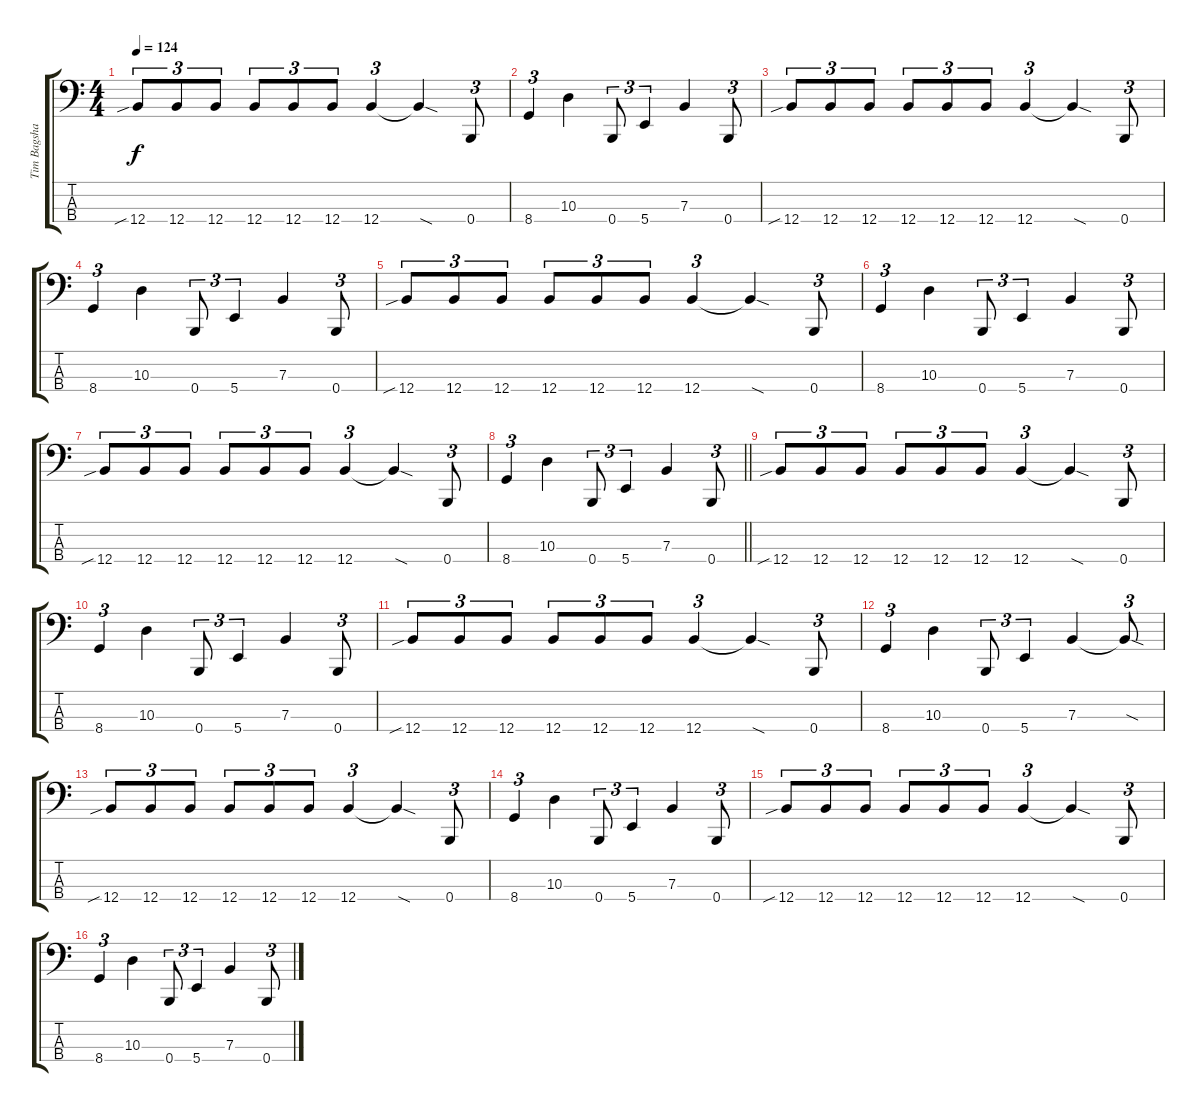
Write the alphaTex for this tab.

\track ("Tim Bagshaw" "Tim Bagsha") {instrument electricbassfinger}
\staff {score tabs}
\tuning (D2 A1 E1 B0) {hide}
\ts (4 4)
\section ("" "")
\tempo 124
\clef f4
\ks c
12.4{sib}.8{tu (3 2) dy f} 12.4.8{tu (3 2)} 12.4.8{tu (3 2)} 12.4.8{tu (3 2)} 12.4.8{tu (3 2)} 12.4.8{tu (3 2)} 12.4.4{tu (3 2)} 12.4{sod t}.4 0.4.8{tu (3 2)} |
8.4.4{tu (3 2)} 10.3.4 0.4.8{tu (3 2)} 5.4.4{tu (3 2)} 7.3.4 0.4.8{tu (3 2)} |
12.4{sib}.8{tu (3 2)} 12.4.8{tu (3 2)} 12.4.8{tu (3 2)} 12.4.8{tu (3 2)} 12.4.8{tu (3 2)} 12.4.8{tu (3 2)} 12.4.4{tu (3 2)} 12.4{sod t}.4 0.4.8{tu (3 2)} |
8.4.4{tu (3 2)} 10.3.4 0.4.8{tu (3 2)} 5.4.4{tu (3 2)} 7.3.4 0.4.8{tu (3 2)} |
12.4{sib}.8{tu (3 2)} 12.4.8{tu (3 2)} 12.4.8{tu (3 2)} 12.4.8{tu (3 2)} 12.4.8{tu (3 2)} 12.4.8{tu (3 2)} 12.4.4{tu (3 2)} 12.4{sod t}.4 0.4.8{tu (3 2)} |
8.4.4{tu (3 2)} 10.3.4 0.4.8{tu (3 2)} 5.4.4{tu (3 2)} 7.3.4 0.4.8{tu (3 2)} |
12.4{sib}.8{tu (3 2)} 12.4.8{tu (3 2)} 12.4.8{tu (3 2)} 12.4.8{tu (3 2)} 12.4.8{tu (3 2)} 12.4.8{tu (3 2)} 12.4.4{tu (3 2)} 12.4{sod t}.4 0.4.8{tu (3 2)} |
\barLineRight lightlight
8.4.4{tu (3 2)} 10.3.4 0.4.8{tu (3 2)} 5.4.4{tu (3 2)} 7.3.4 0.4.8{tu (3 2)} |
\section ("" "")
12.4{sib}.8{tu (3 2)} 12.4.8{tu (3 2)} 12.4.8{tu (3 2)} 12.4.8{tu (3 2)} 12.4.8{tu (3 2)} 12.4.8{tu (3 2)} 12.4.4{tu (3 2)} 12.4{sod t}.4 0.4.8{tu (3 2)} |
8.4.4{tu (3 2)} 10.3.4 0.4.8{tu (3 2)} 5.4.4{tu (3 2)} 7.3.4 0.4.8{tu (3 2)} |
12.4{sib}.8{tu (3 2)} 12.4.8{tu (3 2)} 12.4.8{tu (3 2)} 12.4.8{tu (3 2)} 12.4.8{tu (3 2)} 12.4.8{tu (3 2)} 12.4.4{tu (3 2)} 12.4{sod t}.4 0.4.8{tu (3 2)} |
8.4.4{tu (3 2)} 10.3.4 0.4.8{tu (3 2)} 5.4.4{tu (3 2)} 7.3.4 7.3{sod t}.8{tu (3 2)} |
12.4{sib}.8{tu (3 2)} 12.4.8{tu (3 2)} 12.4.8{tu (3 2)} 12.4.8{tu (3 2)} 12.4.8{tu (3 2)} 12.4.8{tu (3 2)} 12.4.4{tu (3 2)} 12.4{sod t}.4 0.4.8{tu (3 2)} |
8.4.4{tu (3 2)} 10.3.4 0.4.8{tu (3 2)} 5.4.4{tu (3 2)} 7.3.4 0.4.8{tu (3 2)} |
12.4{sib}.8{tu (3 2)} 12.4.8{tu (3 2)} 12.4.8{tu (3 2)} 12.4.8{tu (3 2)} 12.4.8{tu (3 2)} 12.4.8{tu (3 2)} 12.4.4{tu (3 2)} 12.4{sod t}.4 0.4.8{tu (3 2)} |
8.4.4{tu (3 2)} 10.3.4 0.4.8{tu (3 2)} 5.4.4{tu (3 2)} 7.3.4 0.4.8{tu (3 2)}
